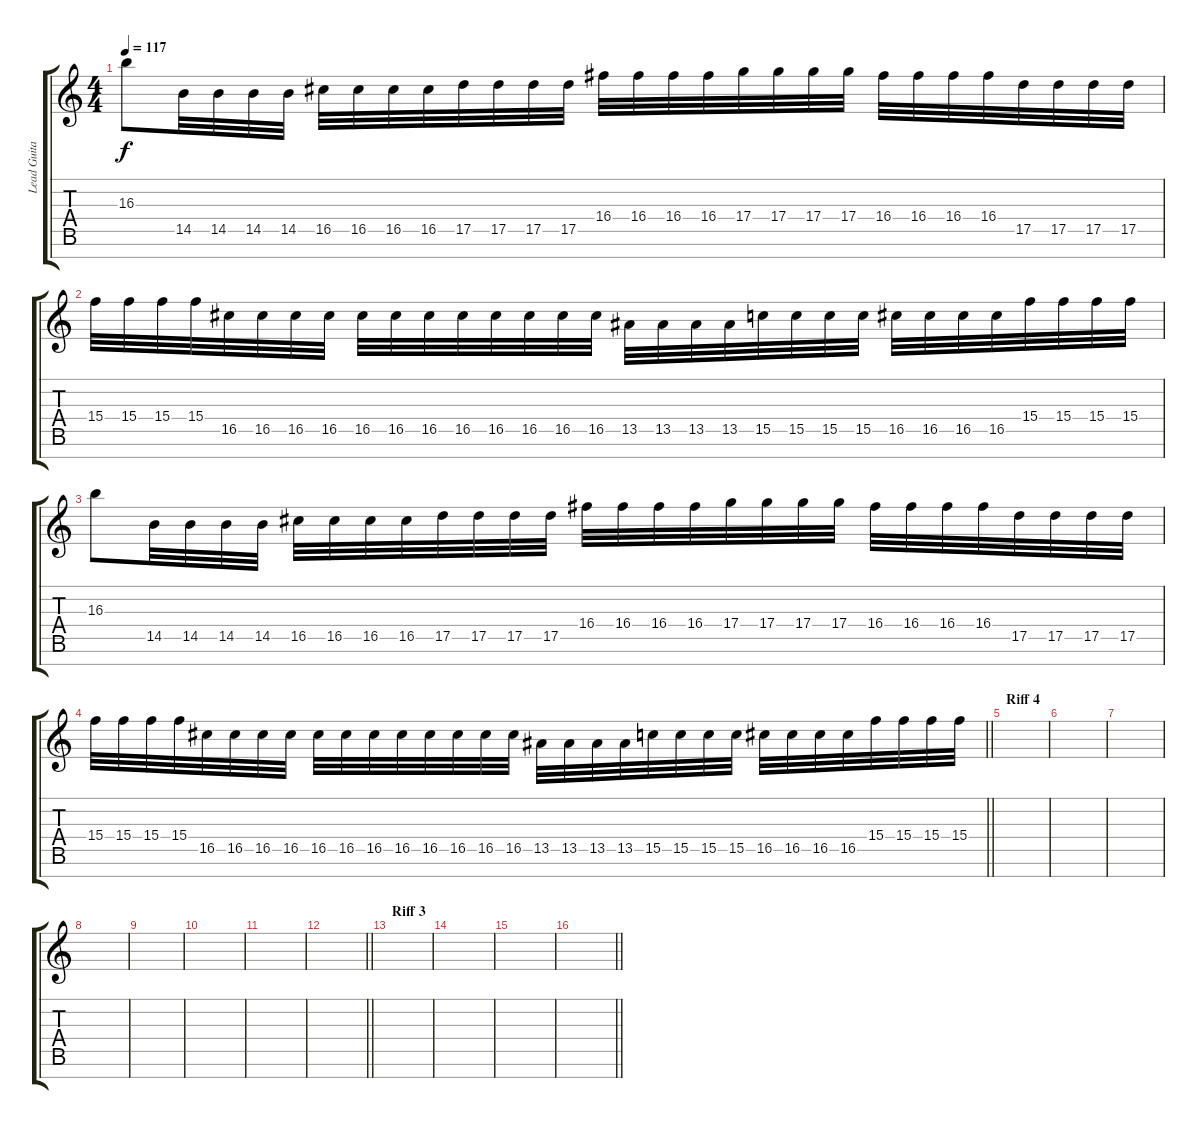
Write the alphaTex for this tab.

\track ("Lead Guitar 1" "Lead Guita") {instrument distortionguitar}
\staff {score tabs}
\tuning (E4 B3 G3 D3 A2 E2 B1) {hide}
\ts (4 4)
\tempo 117
\clef g2
\ks c
16.3.8{dy f} 14.5.32 14.5.32 14.5.32 14.5.32 16.5.32 16.5.32 16.5.32 16.5.32 17.5.32 17.5.32 17.5.32 17.5.32 16.4.32 16.4.32 16.4.32 16.4.32 17.4.32 17.4.32 17.4.32 17.4.32 16.4.32 16.4.32 16.4.32 16.4.32 17.5.32 17.5.32 17.5.32 17.5.32 |
15.4.32 15.4.32 15.4.32 15.4.32 16.5.32 16.5.32 16.5.32 16.5.32 16.5.32 16.5.32 16.5.32 16.5.32 16.5.32 16.5.32 16.5.32 16.5.32 13.5.32 13.5.32 13.5.32 13.5.32 15.5.32 15.5.32 15.5.32 15.5.32 16.5.32 16.5.32 16.5.32 16.5.32 15.4.32 15.4.32 15.4.32 15.4.32 |
16.3.8 14.5.32 14.5.32 14.5.32 14.5.32 16.5.32 16.5.32 16.5.32 16.5.32 17.5.32 17.5.32 17.5.32 17.5.32 16.4.32 16.4.32 16.4.32 16.4.32 17.4.32 17.4.32 17.4.32 17.4.32 16.4.32 16.4.32 16.4.32 16.4.32 17.5.32 17.5.32 17.5.32 17.5.32 |
\barLineRight lightlight
15.4.32 15.4.32 15.4.32 15.4.32 16.5.32 16.5.32 16.5.32 16.5.32 16.5.32 16.5.32 16.5.32 16.5.32 16.5.32 16.5.32 16.5.32 16.5.32 13.5.32 13.5.32 13.5.32 13.5.32 15.5.32 15.5.32 15.5.32 15.5.32 16.5.32 16.5.32 16.5.32 16.5.32 15.4.32 15.4.32 15.4.32 15.4.32 |
\section ("" "Riff 4")
|
|
|
|
|
|
|
\barLineRight lightlight
|
\section ("" "Riff 3")
|
|
|
\barLineRight lightlight
